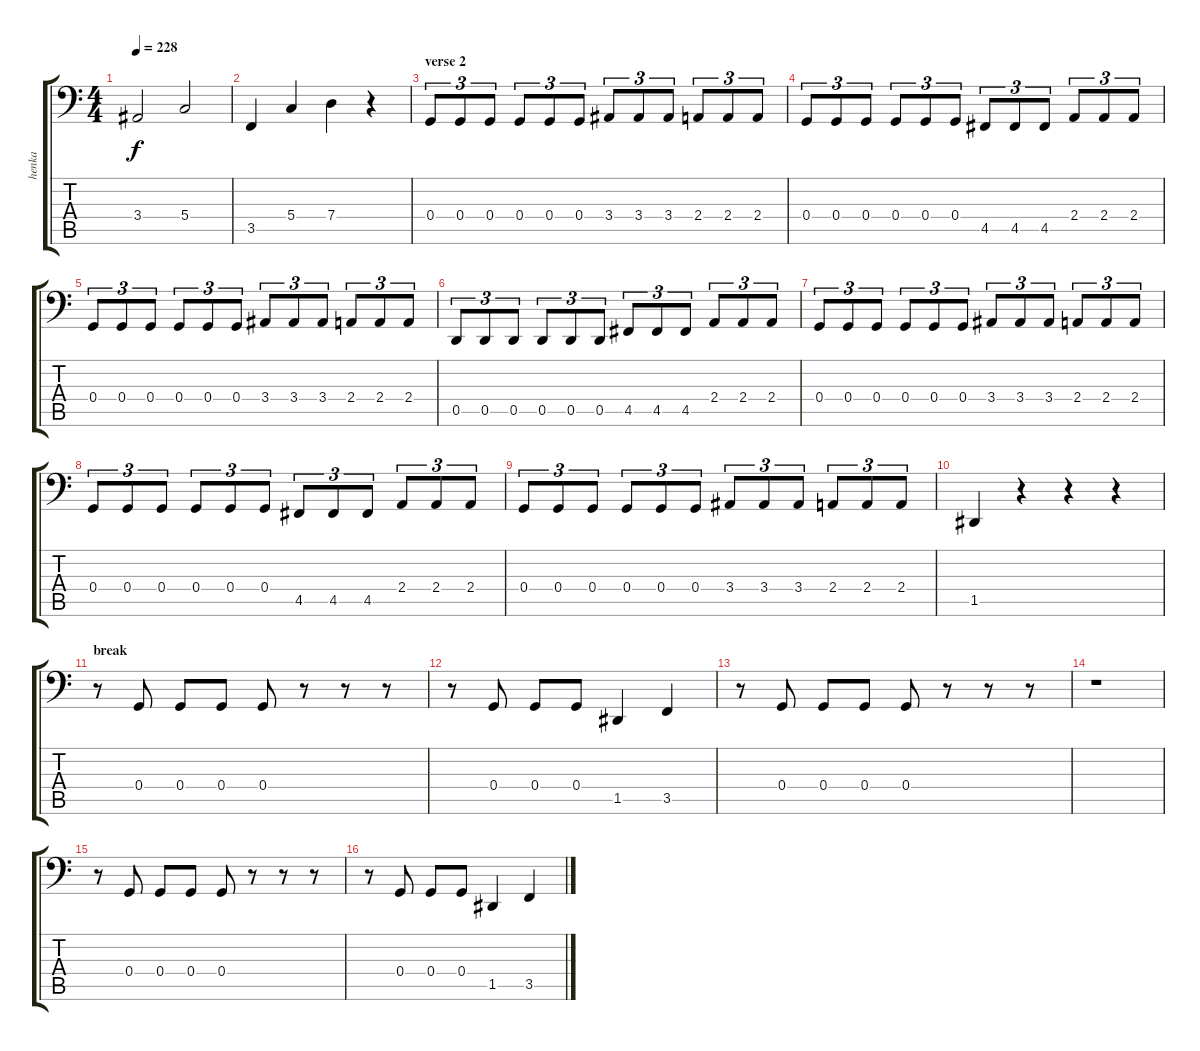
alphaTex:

\track ("henka" "henka") {instrument electricbasspick}
\staff {score tabs}
\tuning (A2 E2 C2 G1 D1 A0) {hide}
\ts (4 4)
\tempo 228
\clef f4
\ks c
3.4.2{dy f} 5.4.2 |
3.5.4 5.4.4 7.4.4 r.4 |
\section ("" "verse 2")
0.4.8{tu (3 2)} 0.4.8{tu (3 2)} 0.4.8{tu (3 2)} 0.4.8{tu (3 2)} 0.4.8{tu (3 2)} 0.4.8{tu (3 2)} 3.4.8{tu (3 2)} 3.4.8{tu (3 2)} 3.4.8{tu (3 2)} 2.4.8{tu (3 2)} 2.4.8{tu (3 2)} 2.4.8{tu (3 2)} |
0.4.8{tu (3 2)} 0.4.8{tu (3 2)} 0.4.8{tu (3 2)} 0.4.8{tu (3 2)} 0.4.8{tu (3 2)} 0.4.8{tu (3 2)} 4.5.8{tu (3 2)} 4.5.8{tu (3 2)} 4.5.8{tu (3 2)} 2.4.8{tu (3 2)} 2.4.8{tu (3 2)} 2.4.8{tu (3 2)} |
0.4.8{tu (3 2)} 0.4.8{tu (3 2)} 0.4.8{tu (3 2)} 0.4.8{tu (3 2)} 0.4.8{tu (3 2)} 0.4.8{tu (3 2)} 3.4.8{tu (3 2)} 3.4.8{tu (3 2)} 3.4.8{tu (3 2)} 2.4.8{tu (3 2)} 2.4.8{tu (3 2)} 2.4.8{tu (3 2)} |
0.5.8{tu (3 2)} 0.5.8{tu (3 2)} 0.5.8{tu (3 2)} 0.5.8{tu (3 2)} 0.5.8{tu (3 2)} 0.5.8{tu (3 2)} 4.5.8{tu (3 2)} 4.5.8{tu (3 2)} 4.5.8{tu (3 2)} 2.4.8{tu (3 2)} 2.4.8{tu (3 2)} 2.4.8{tu (3 2)} |
0.4.8{tu (3 2)} 0.4.8{tu (3 2)} 0.4.8{tu (3 2)} 0.4.8{tu (3 2)} 0.4.8{tu (3 2)} 0.4.8{tu (3 2)} 3.4.8{tu (3 2)} 3.4.8{tu (3 2)} 3.4.8{tu (3 2)} 2.4.8{tu (3 2)} 2.4.8{tu (3 2)} 2.4.8{tu (3 2)} |
0.4.8{tu (3 2)} 0.4.8{tu (3 2)} 0.4.8{tu (3 2)} 0.4.8{tu (3 2)} 0.4.8{tu (3 2)} 0.4.8{tu (3 2)} 4.5.8{tu (3 2)} 4.5.8{tu (3 2)} 4.5.8{tu (3 2)} 2.4.8{tu (3 2)} 2.4.8{tu (3 2)} 2.4.8{tu (3 2)} |
0.4.8{tu (3 2)} 0.4.8{tu (3 2)} 0.4.8{tu (3 2)} 0.4.8{tu (3 2)} 0.4.8{tu (3 2)} 0.4.8{tu (3 2)} 3.4.8{tu (3 2)} 3.4.8{tu (3 2)} 3.4.8{tu (3 2)} 2.4.8{tu (3 2)} 2.4.8{tu (3 2)} 2.4.8{tu (3 2)} |
1.5.4 r.4 r.4 r.4 |
\section ("" "break")
r.8 0.4.8 0.4.8 0.4.8 0.4.8 r.8 r.8 r.8 |
r.8 0.4.8 0.4.8 0.4.8 1.5.4 3.5.4 |
r.8 0.4.8 0.4.8 0.4.8 0.4.8 r.8 r.8 r.8 |
r.1 |
r.8 0.4.8 0.4.8 0.4.8 0.4.8 r.8 r.8 r.8 |
r.8 0.4.8 0.4.8 0.4.8 1.5.4 3.5.4
